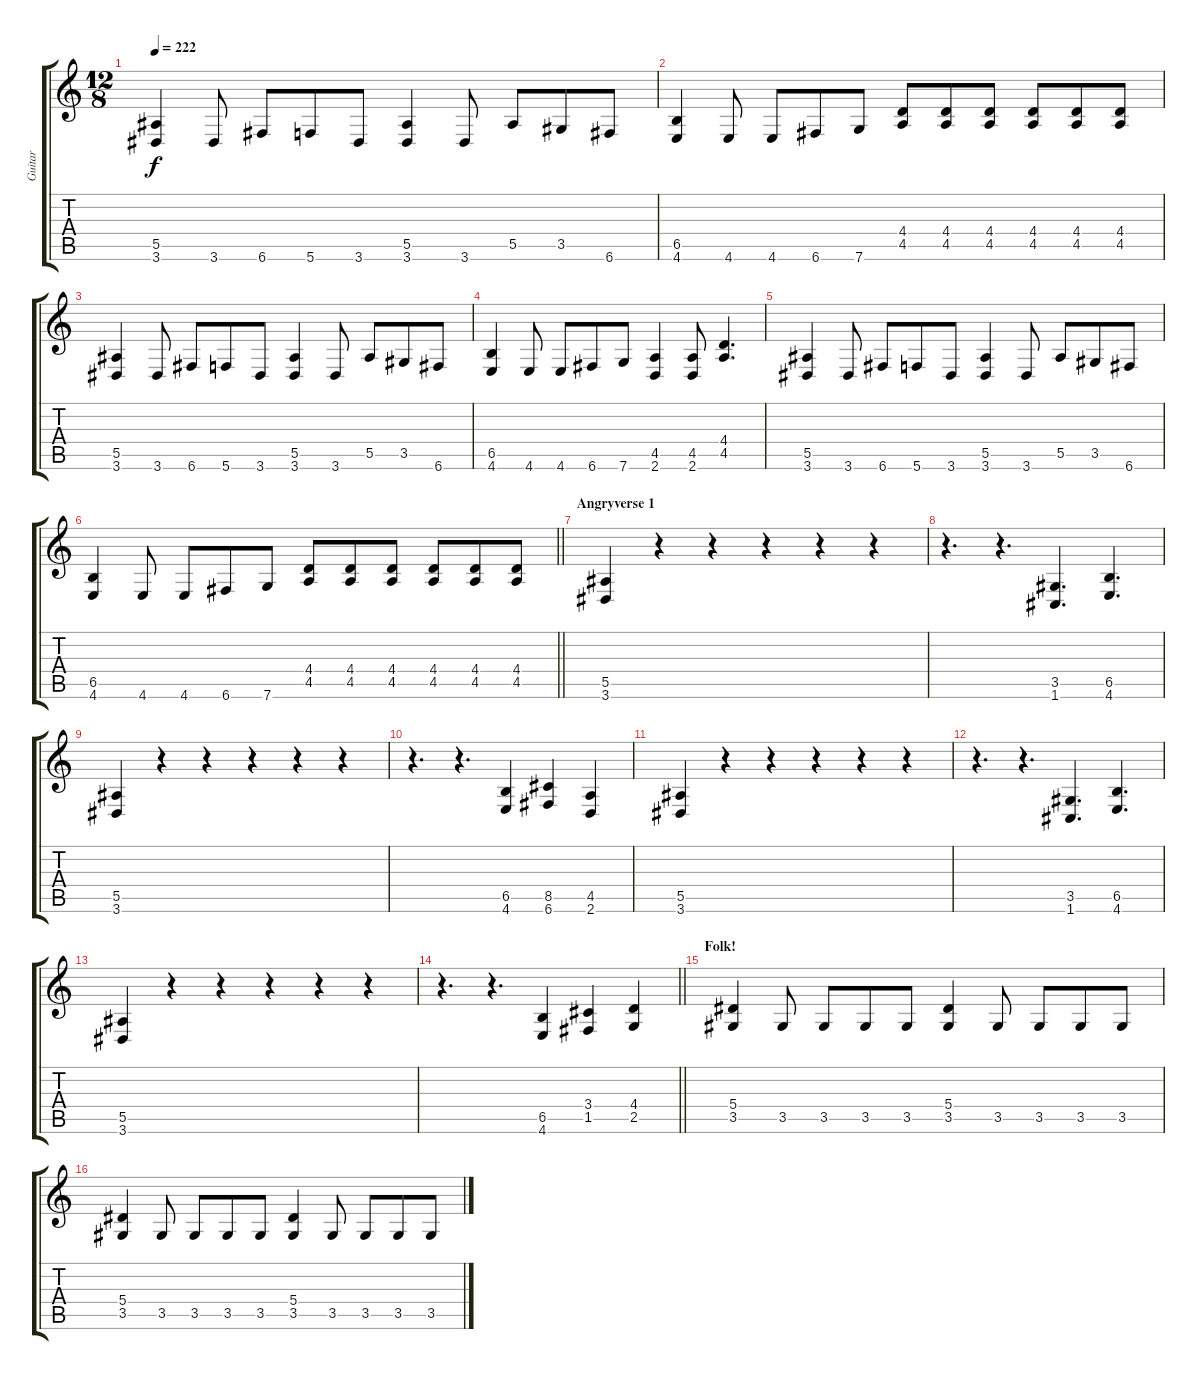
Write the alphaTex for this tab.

\track ("Guitar" "Guitar") {instrument distortionguitar}
\staff {score tabs}
\tuning (C4 G3 Eb3 Bb2 F2 C2) {hide}
\ts (12 8)
\tempo 222
\clef g2
\ks c
(5.5 3.6).4{dy f} 3.6.8 6.6.8 5.6.8 3.6.8 (5.5 3.6).4 3.6.8 5.5.8 3.5.8 6.6.8 |
(6.5 4.6).4 4.6.8 4.6.8 6.6.8 7.6.8 (4.4 4.5).8 (4.4 4.5).8 (4.4 4.5).8 (4.4 4.5).8 (4.4 4.5).8 (4.4 4.5).8 |
(5.5 3.6).4 3.6.8 6.6.8 5.6.8 3.6.8 (5.5 3.6).4 3.6.8 5.5.8 3.5.8 6.6.8 |
(6.5 4.6).4 4.6.8 4.6.8 6.6.8 7.6.8 (4.5 2.6).4 (4.5 2.6).8 (4.4 4.5).4{d} |
(5.5 3.6).4 3.6.8 6.6.8 5.6.8 3.6.8 (5.5 3.6).4 3.6.8 5.5.8 3.5.8 6.6.8 |
\barLineRight lightlight
(6.5 4.6).4 4.6.8 4.6.8 6.6.8 7.6.8 (4.4 4.5).8 (4.4 4.5).8 (4.4 4.5).8 (4.4 4.5).8 (4.4 4.5).8 (4.4 4.5).8 |
\section ("" "Angryverse 1")
(5.5 3.6).4 r.4 r.4 r.4 r.4 r.4 |
r.4{d} r.4{d} (3.5 1.6).4{d} (6.5 4.6).4{d} |
(5.5 3.6).4 r.4 r.4 r.4 r.4 r.4 |
r.4{d} r.4{d} (6.5 4.6).4 (8.5 6.6).4 (4.5 2.6).4 |
(5.5 3.6).4 r.4 r.4 r.4 r.4 r.4 |
r.4{d} r.4{d} (3.5 1.6).4{d} (6.5 4.6).4{d} |
(5.5 3.6).4 r.4 r.4 r.4 r.4 r.4 |
\barLineRight lightlight
r.4{d} r.4{d} (6.5 4.6).4 (3.4 1.5).4 (4.4 2.5).4 |
\section ("" "Folk!")
(5.4 3.5).4 3.5.8 3.5.8 3.5.8 3.5.8 (5.4 3.5).4 3.5.8 3.5.8 3.5.8 3.5.8 |
(5.4 3.5).4 3.5.8 3.5.8 3.5.8 3.5.8 (5.4 3.5).4 3.5.8 3.5.8 3.5.8 3.5.8
